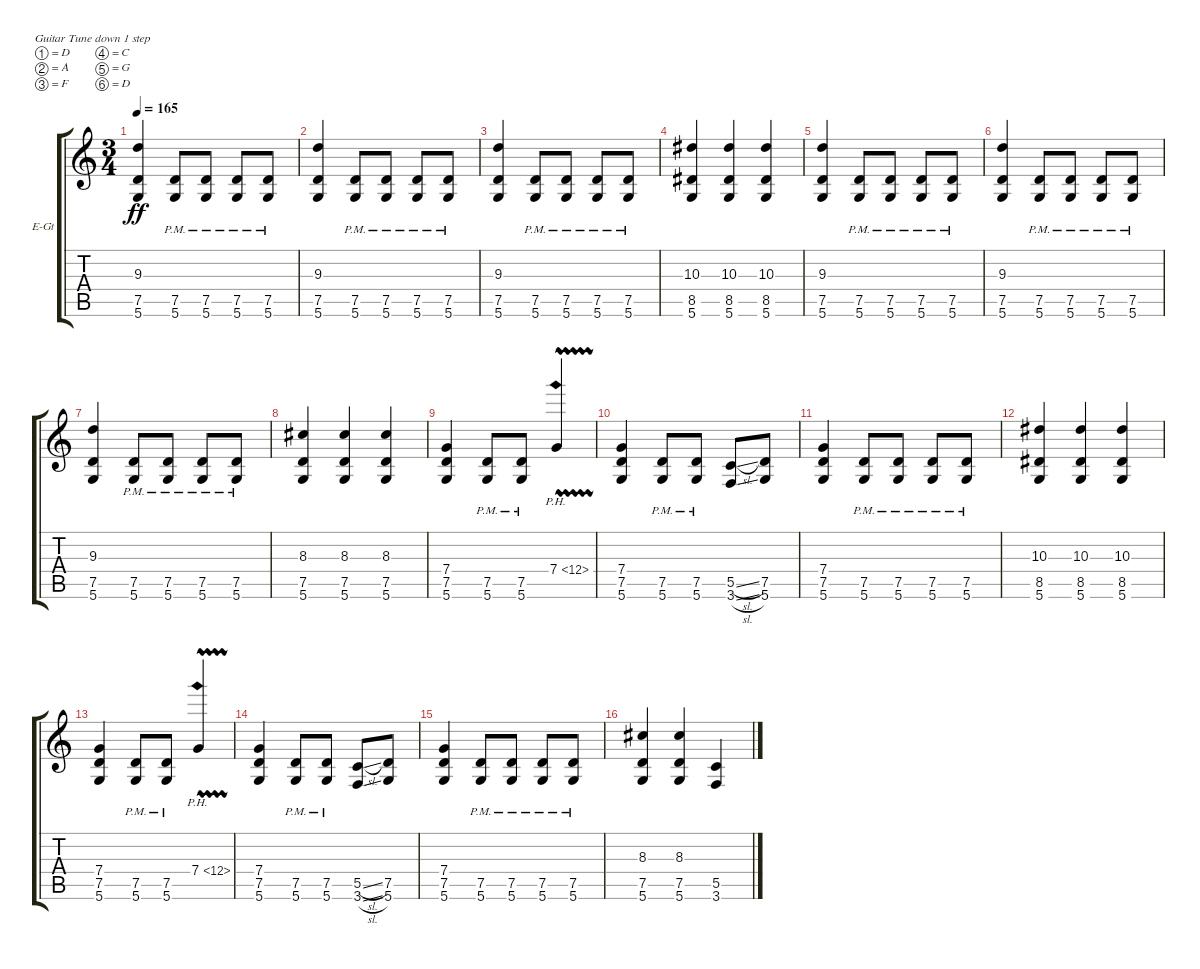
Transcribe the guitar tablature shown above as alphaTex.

\bracketExtendMode groupsimilarinstruments
\firstSystemTrackNameOrientation horizontal
\otherSystemsTrackNameOrientation horizontal
\track ("Adam - Lead" "E-Gt") {instrument distortionguitar}
\staff {score tabs}
\tuning (D4 A3 F3 C3 G2 D2)
\ts (3 4)
\tempo 165
\clef g2
\ks c
(5.6 7.5 9.3).4{dy ff instrument distortionguitar} (5.6{pm} 7.5{pm}).8 (5.6{pm} 7.5{pm}).8 (5.6{pm} 7.5{pm}).8 (5.6{pm} 7.5{pm}).8 |
(5.6 7.5 9.3).4 (5.6{pm} 7.5{pm}).8 (5.6{pm} 7.5{pm}).8 (5.6{pm} 7.5{pm}).8 (5.6{pm} 7.5{pm}).8 |
(5.6 7.5 9.3).4 (5.6{pm} 7.5{pm}).8 (5.6{pm} 7.5{pm}).8 (5.6{pm} 7.5{pm}).8 (5.6{pm} 7.5{pm}).8 |
(5.6 8.5 10.3).4 (5.6 8.5 10.3).4 (5.6 8.5 10.3).4 |
(5.6 7.5 9.3).4 (5.6{pm} 7.5{pm}).8 (5.6{pm} 7.5{pm}).8 (5.6{pm} 7.5{pm}).8 (5.6{pm} 7.5{pm}).8 |
(5.6 7.5 9.3).4 (5.6{pm} 7.5{pm}).8 (5.6{pm} 7.5{pm}).8 (5.6{pm} 7.5{pm}).8 (5.6{pm} 7.5{pm}).8 |
(5.6 7.5 9.3).4 (5.6{pm} 7.5{pm}).8 (5.6{pm} 7.5{pm}).8 (5.6{pm} 7.5{pm}).8 (5.6{pm} 7.5{pm}).8 |
(5.6 7.5 8.3).4 (5.6 7.5 8.3).4 (5.6 7.5 8.3).4 |
(5.6 7.5 7.4).4 (5.6{pm} 7.5{pm}).8 (5.6{pm} 7.5{pm}).8 7.4{ph 5 vw}.4 |
(5.6 7.5 7.4).4 (5.6{pm} 7.5{pm}).8 (5.6{pm} 7.5{pm}).8 (3.6{sl} 5.5{sl}).8 (5.6 7.5).8 |
(5.6 7.5 7.4).4 (5.6{pm} 7.5{pm}).8 (5.6{pm} 7.5{pm}).8 (5.6{pm} 7.5{pm}).8 (5.6{pm} 7.5{pm}).8 |
(5.6 8.5 10.3).4 (5.6 8.5 10.3).4 (5.6 8.5 10.3).4 |
(5.6 7.5 7.4).4 (5.6{pm} 7.5{pm}).8 (5.6{pm} 7.5{pm}).8 7.4{ph 5 vw}.4 |
(5.6 7.5 7.4).4 (5.6{pm} 7.5{pm}).8 (5.6{pm} 7.5{pm}).8 (3.6{sl} 5.5{sl}).8 (5.6 7.5).8 |
(5.6 7.5 7.4).4 (5.6{pm} 7.5{pm}).8 (5.6{pm} 7.5{pm}).8 (5.6{pm} 7.5{pm}).8 (5.6{pm} 7.5{pm}).8 |
(5.6 7.5 8.3).4 (5.6 7.5 8.3).4 (3.6 5.5).4
